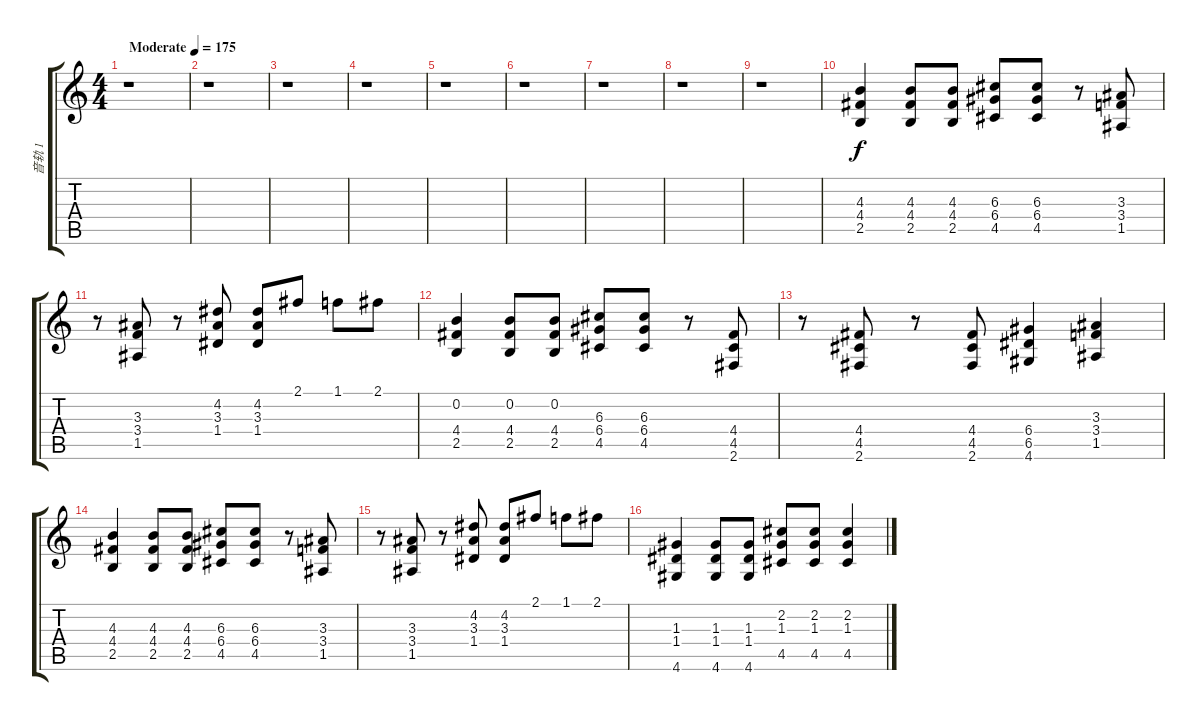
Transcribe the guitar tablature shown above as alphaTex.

\track ("音轨 1" "音轨 1") {instrument overdrivenguitar}
\staff {score tabs}
\tuning (E4 B3 G3 D3 A2 E2) {hide}
\ts (4 4)
\tempo (175 "Moderate")
\clef g2
\ks c
r.1{dy f instrument overdrivenguitar} |
r.1 |
r.1 |
r.1 |
r.1 |
r.1 |
r.1 |
r.1 |
r.1 |
(4.3 4.4 2.5).4 (4.3 4.4 2.5).8 (4.3 4.4 2.5).8 (6.3 6.4 4.5).8 (6.3 6.4 4.5).8 r.8 (3.3 3.4 1.5).8 |
r.8 (3.3 3.4 1.5).8 r.8 (4.2 3.3 1.4).8 (4.2 3.3 1.4).8 2.1.8 1.1.8 2.1.8 |
(0.2 4.4 2.5).4 (0.2 4.4 2.5).8 (0.2 4.4 2.5).8 (6.3 6.4 4.5).8 (6.3 6.4 4.5).8 r.8 (4.4 4.5 2.6).8 |
r.8 (4.4 4.5 2.6).8 r.8 (4.4 4.5 2.6).8 (6.4 6.5 4.6).4 (3.3 3.4 1.5).4 |
(4.3 4.4 2.5).4 (4.3 4.4 2.5).8 (4.3 4.4 2.5).8 (6.3 6.4 4.5).8 (6.3 6.4 4.5).8 r.8 (3.3 3.4 1.5).8 |
r.8 (3.3 3.4 1.5).8 r.8 (4.2 3.3 1.4).8 (4.2 3.3 1.4).8 2.1.8 1.1.8 2.1.8 |
(1.3 1.4 4.6).4 (1.3 1.4 4.6).8 (1.3 1.4 4.6).8 (2.2 1.3 4.5).8 (2.2 1.3 4.5).8 (2.2 1.3 4.5).4
